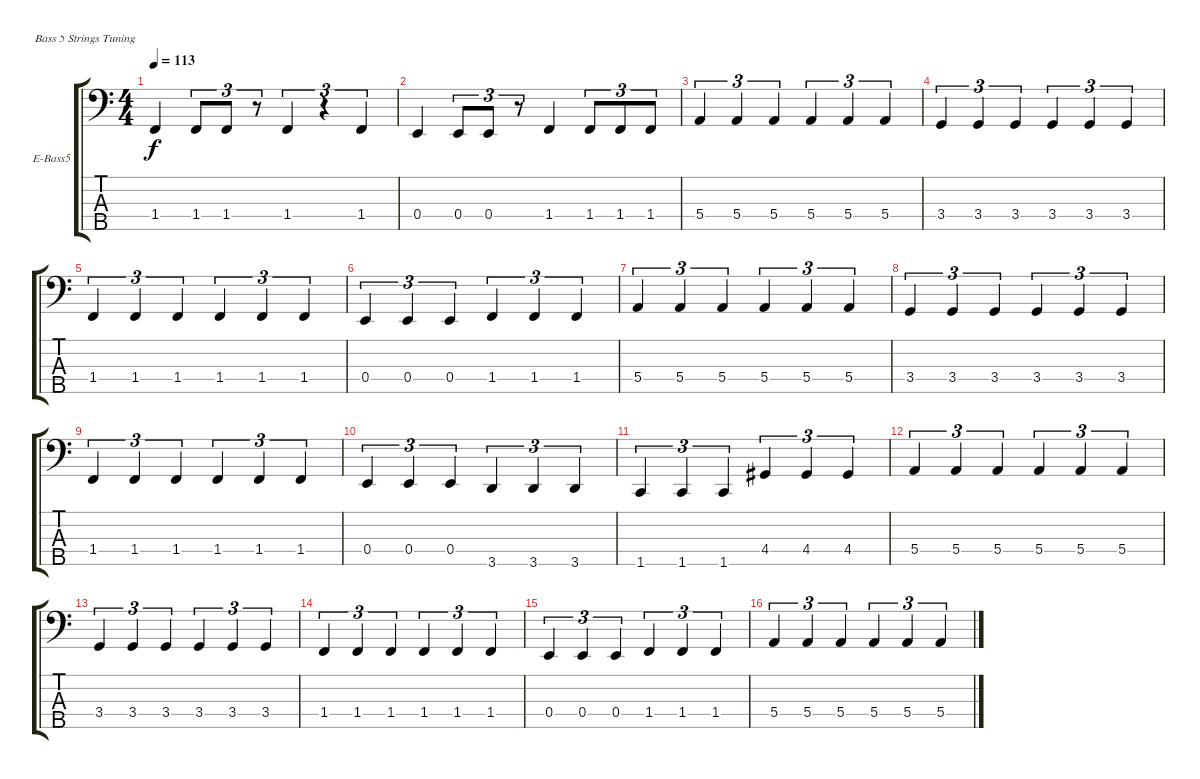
\defaultSystemsLayout 4
\bracketExtendMode groupsimilarinstruments
\firstSystemTrackNameOrientation horizontal
\otherSystemsTrackNameOrientation horizontal
\track ("Electric Bass" "E-Bass5") {instrument electricbassfinger}
\staff {score tabs}
\tuning (G2 D2 A1 E1 B0)
\ts (4 4)
\tempo 113
\clef f4
\ks c
1.4.4{dy f} 1.4.8{tu (3 2)} 1.4.8{tu (3 2)} r.8{tu (3 2)} 1.4.4{tu (3 2)} r.4{tu (3 2)} 1.4.4{tu (3 2)} |
0.4.4 0.4.8{tu (3 2)} 0.4.8{tu (3 2)} r.8{tu (3 2)} 1.4.4 1.4.8{tu (3 2)} 1.4.8{tu (3 2)} 1.4.8{tu (3 2)} |
5.4.4{tu (3 2)} 5.4.4{tu (3 2)} 5.4.4{tu (3 2)} 5.4.4{tu (3 2)} 5.4.4{tu (3 2)} 5.4.4{tu (3 2)} |
3.4.4{tu (3 2)} 3.4.4{tu (3 2)} 3.4.4{tu (3 2)} 3.4.4{tu (3 2)} 3.4.4{tu (3 2)} 3.4.4{tu (3 2)} |
1.4.4{tu (3 2)} 1.4.4{tu (3 2)} 1.4.4{tu (3 2)} 1.4.4{tu (3 2)} 1.4.4{tu (3 2)} 1.4.4{tu (3 2)} |
0.4.4{tu (3 2)} 0.4.4{tu (3 2)} 0.4.4{tu (3 2)} 1.4.4{tu (3 2)} 1.4.4{tu (3 2)} 1.4.4{tu (3 2)} |
5.4.4{tu (3 2)} 5.4.4{tu (3 2)} 5.4.4{tu (3 2)} 5.4.4{tu (3 2)} 5.4.4{tu (3 2)} 5.4.4{tu (3 2)} |
3.4.4{tu (3 2)} 3.4.4{tu (3 2)} 3.4.4{tu (3 2)} 3.4.4{tu (3 2)} 3.4.4{tu (3 2)} 3.4.4{tu (3 2)} |
1.4.4{tu (3 2)} 1.4.4{tu (3 2)} 1.4.4{tu (3 2)} 1.4.4{tu (3 2)} 1.4.4{tu (3 2)} 1.4.4{tu (3 2)} |
0.4.4{tu (3 2)} 0.4.4{tu (3 2)} 0.4.4{tu (3 2)} 3.5.4{tu (3 2)} 3.5.4{tu (3 2)} 3.5.4{tu (3 2)} |
1.5.4{tu (3 2)} 1.5.4{tu (3 2)} 1.5.4{tu (3 2)} 4.4.4{tu (3 2)} 4.4.4{tu (3 2)} 4.4.4{tu (3 2)} |
5.4.4{tu (3 2)} 5.4.4{tu (3 2)} 5.4.4{tu (3 2)} 5.4.4{tu (3 2)} 5.4.4{tu (3 2)} 5.4.4{tu (3 2)} |
3.4.4{tu (3 2)} 3.4.4{tu (3 2)} 3.4.4{tu (3 2)} 3.4.4{tu (3 2)} 3.4.4{tu (3 2)} 3.4.4{tu (3 2)} |
1.4.4{tu (3 2)} 1.4.4{tu (3 2)} 1.4.4{tu (3 2)} 1.4.4{tu (3 2)} 1.4.4{tu (3 2)} 1.4.4{tu (3 2)} |
0.4.4{tu (3 2)} 0.4.4{tu (3 2)} 0.4.4{tu (3 2)} 1.4.4{tu (3 2)} 1.4.4{tu (3 2)} 1.4.4{tu (3 2)} |
5.4.4{tu (3 2)} 5.4.4{tu (3 2)} 5.4.4{tu (3 2)} 5.4.4{tu (3 2)} 5.4.4{tu (3 2)} 5.4.4{tu (3 2)}
